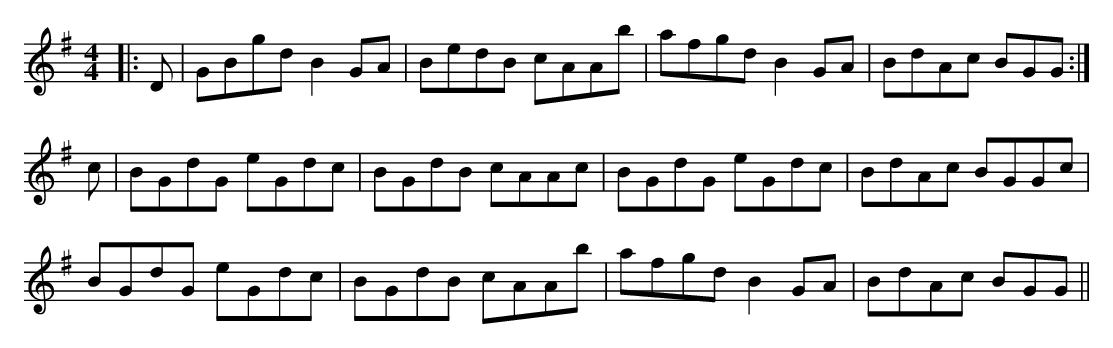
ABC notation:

X:1
M:4/4
K:G
|:D|GBgd B2GA|BedB cAAb|afgd B2 GA|BdAc BGG:|
c|BGdG eGdc|BGdB cAAc|BGdG eGdc|BdAc BGGc|
BGdG eGdc|BGdB cAAb|afgd B2 GA|BdAc BGG||
